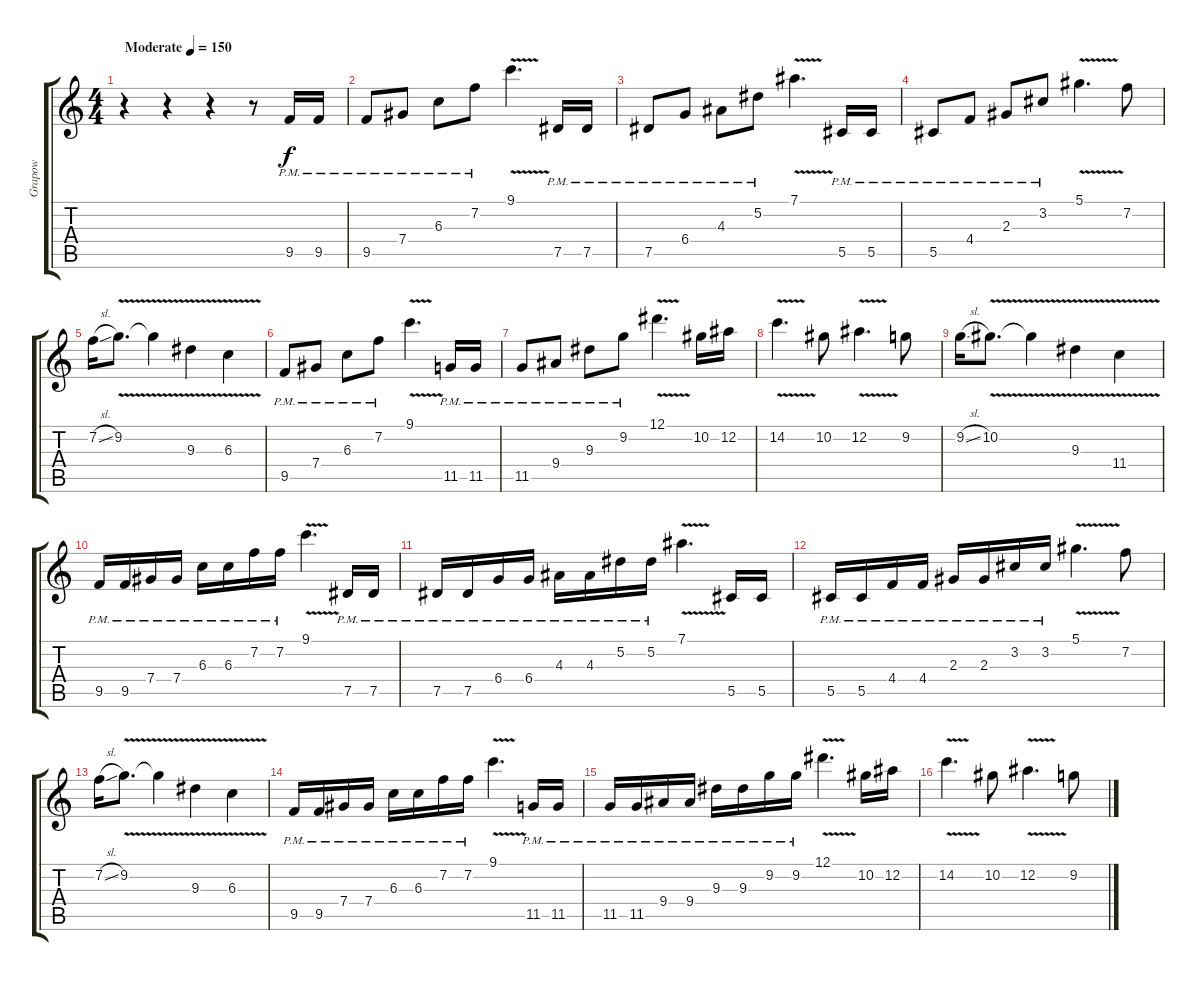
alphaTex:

\track ("Grapow" "Grapow") {instrument distortionguitar}
\staff {score tabs}
\tuning (Eb4 Bb3 Gb3 Db3 Ab2 Eb2) {hide}
\ts (4 4)
\tempo (150 "Moderate")
\clef g2
\ks c
r.4{dy f volume 16 instrument distortionguitar} r.4 r.4 r.8 9.5{pm}.16 9.5{pm}.16 |
9.5{pm}.8 7.4{pm}.8 6.3{pm}.8 7.2{pm}.8 9.1{v}.4{d} 7.5{pm}.16 7.5{pm}.16 |
7.5{pm}.8 6.4{pm}.8 4.3{pm}.8 5.2{pm}.8 7.1{v}.4{d} 5.5{pm}.16 5.5{pm}.16 |
5.5{pm}.8 4.4{pm}.8 2.3{pm}.8 3.2{pm}.8 5.1{v}.4{d} 7.2.8 |
7.2{sl}.16 9.2{v}.8{d} 9.2{t}.4 9.3{v}.4 6.3{v}.4 |
9.5{pm}.8 7.4{pm}.8 6.3{pm}.8 7.2{pm}.8 9.1{v}.4{d} 11.5{pm}.16 11.5{pm}.16 |
11.5{pm}.8 9.4{pm}.8 9.3{pm}.8 9.2{pm}.8 12.1{v}.4{d} 10.2.16 12.2.16 |
14.2{v}.4{d} 10.2.8 12.2{v}.4{d} 9.2.8 |
9.2{sl}.16 10.2{v}.8{d} 10.2{t}.4 9.3{v}.4 11.4{v}.4 |
9.5{pm}.16 9.5{pm}.16 7.4{pm}.16 7.4{pm}.16 6.3{pm}.16 6.3{pm}.16 7.2{pm}.16 7.2{pm}.16 9.1{v}.4{d} 7.5{pm}.16 7.5{pm}.16 |
7.5{pm}.16 7.5{pm}.16 6.4{pm}.16 6.4{pm}.16 4.3{pm}.16 4.3{pm}.16 5.2{pm}.16 5.2{pm}.16 7.1{v}.4{d} 5.5.16 5.5.16 |
5.5{pm}.16 5.5{pm}.16 4.4{pm}.16 4.4{pm}.16 2.3{pm}.16 2.3{pm}.16 3.2{pm}.16 3.2{pm}.16 5.1{v}.4{d} 7.2.8 |
7.2{sl}.16 9.2{v}.8{d} 9.2{t}.4 9.3{v}.4 6.3{v}.4 |
9.5{pm}.16 9.5{pm}.16 7.4{pm}.16 7.4{pm}.16 6.3{pm}.16 6.3{pm}.16 7.2{pm}.16 7.2{pm}.16 9.1{v}.4{d} 11.5{pm}.16 11.5{pm}.16 |
11.5{pm}.16 11.5{pm}.16 9.4{pm}.16 9.4{pm}.16 9.3{pm}.16 9.3{pm}.16 9.2{pm}.16 9.2{pm}.16 12.1{v}.4{d} 10.2.16 12.2.16 |
14.2{v}.4{d} 10.2.8 12.2{v}.4{d} 9.2.8
